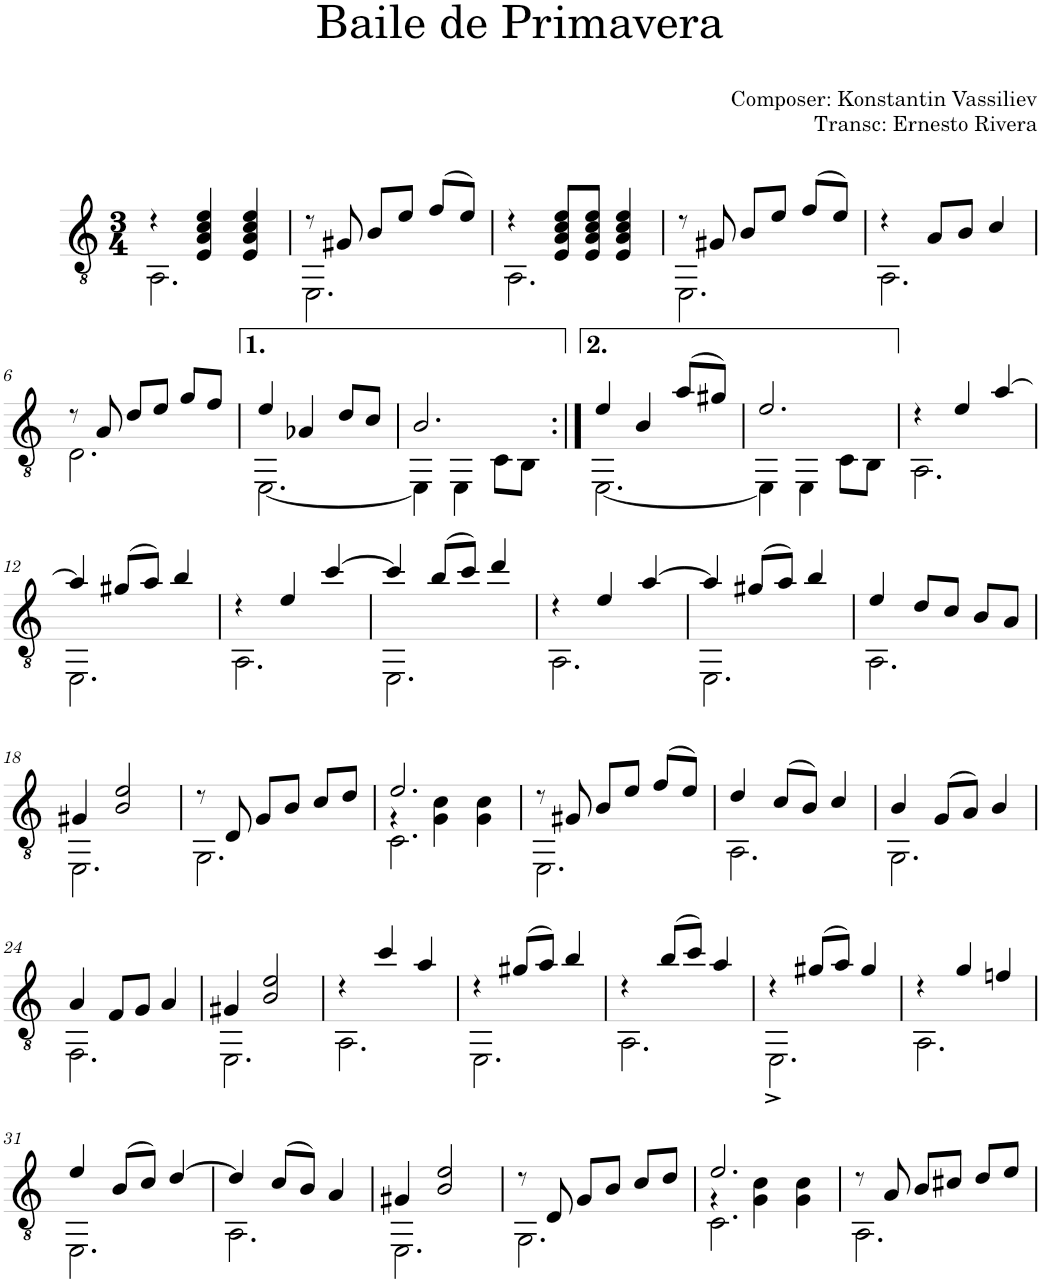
**kern
*part1
*staff1
*I"Classical Guitar
*I'Guit.
*clefGv2
*k[]
*M3/4
=1
*^
4r	2.AA\
4E/ 4A/ 4c/ 4e/	.
4E/ 4A/ 4c/ 4e/	.
=2	=2
8r	2.EE\
8G#X/	.
8B/L	.
8e/J	.
(>8f/L	.
8e/J)	.
=3	=3
4r	2.AA\
8E/ 8A/ 8c/ 8e/L	.
8E/ 8A/ 8c/ 8e/J	.
4E/ 4A/ 4c/ 4e/	.
=4	=4
8r	2.EE\
8G#X/	.
8B/L	.
8e/J	.
(>8f/L	.
8e/J)	.
=5	=5
4r	2.AA\
8A/L	.
8B/J	.
4c/	.
!!LO:LB:g=z	!!
=6	=6
8r	2.D\
8A/	.
8d/L	.
8e/J	.
8g/L	.
8f/J	.
=7	=7
4e/	[<2.EE\
4A-X/	.
8d/L	.
8c/J	.
=8	=8
2.B/	4EE\]
.	4EE\
.	8C\L
.	8BB\J
=9:|!	=9:|!
4e/	[<2.EE\
4B/	.
(>8a/L	.
8g#X/J)	.
=10	=10
2.e/	4EE\]
.	4EE\
.	8C\L
.	8BB\J
=11	=11
4r	2.AA\
4e/	.
[>4a/	.
!!LO:LB:g=z	!!
=12	=12
4a/]	2.EE\
(>8g#X/L	.
8a/J)	.
4b/	.
=13	=13
4r	2.AA\
4e/	.
[>4cc/	.
=14	=14
4cc/]	2.EE\
(>8b/L	.
8cc/J)	.
4dd/	.
=15	=15
4r	2.AA\
4e/	.
[>4a/	.
=16	=16
4a/]	2.EE\
(>8g#X/L	.
8a/J)	.
4b/	.
=17	=17
4e/	2.AA\
8d/L	.
8c/J	.
8B/L	.
8A/J	.
!!LO:LB:g=z	!!
=18	=18
4G#X/	2.EE\
2B/ 2e/	.
=19	=19
8r	2.GG\
8D/	.
8G/L	.
8B/J	.
8c/L	.
8d/J	.
=20	=20
*	*^
2.e/	4r	2.C\
.	4G\ 4c\	.
.	4G\ 4c\	.
*	*v	*v
=21	=21
8r	2.EE\
8G#X/	.
8B/L	.
8e/J	.
(>8f/L	.
8e/J)	.
=22	=22
4d/	2.AA\
(>8c/L	.
8B/J)	.
4c/	.
=23	=23
4B/	2.GG\
(>8G/L	.
8A/J)	.
4B/	.
!!LO:LB:g=z	!!
=24	=24
4A/	2.FF\
8F/L	.
8G/J	.
4A/	.
=25	=25
4G#X/	2.EE\
2B/ 2e/	.
=26	=26
4r	2.AA\
4cc/	.
4a/	.
=27	=27
4r	2.EE\
(>8g#X/L	.
8a/J)	.
4b/	.
=28	=28
4r	2.AA\
(>8b/L	.
8cc/J)	.
4a/	.
=29	=29
4r	2.EE^\
(>8g#X/L	.
8a/J)	.
4g#/	.
=30	=30
4r	2.AA\
4g/	.
4fn/	.
!!LO:LB:g=z	!!
=31	=31
4e/	2.EE\
(>8B/L	.
8c/J)	.
[>4d/	.
=32	=32
4d/]	2.AA\
(>8c/L	.
8B/J)	.
4A/	.
=33	=33
4G#X/	2.EE\
2B/ 2e/	.
=34	=34
8r	2.GG\
8D/	.
8G/L	.
8B/J	.
8c/L	.
8d/J	.
=35	=35
*	*^
2.e/	4r	2.C\
.	4G\ 4c\	.
.	4G\ 4c\	.
*	*v	*v
=36	=36
8r	2.AA\
8A/	.
8B/L	.
8c#X/J	.
8d/L	.
8e/J	.
*v	*v
=
*-
